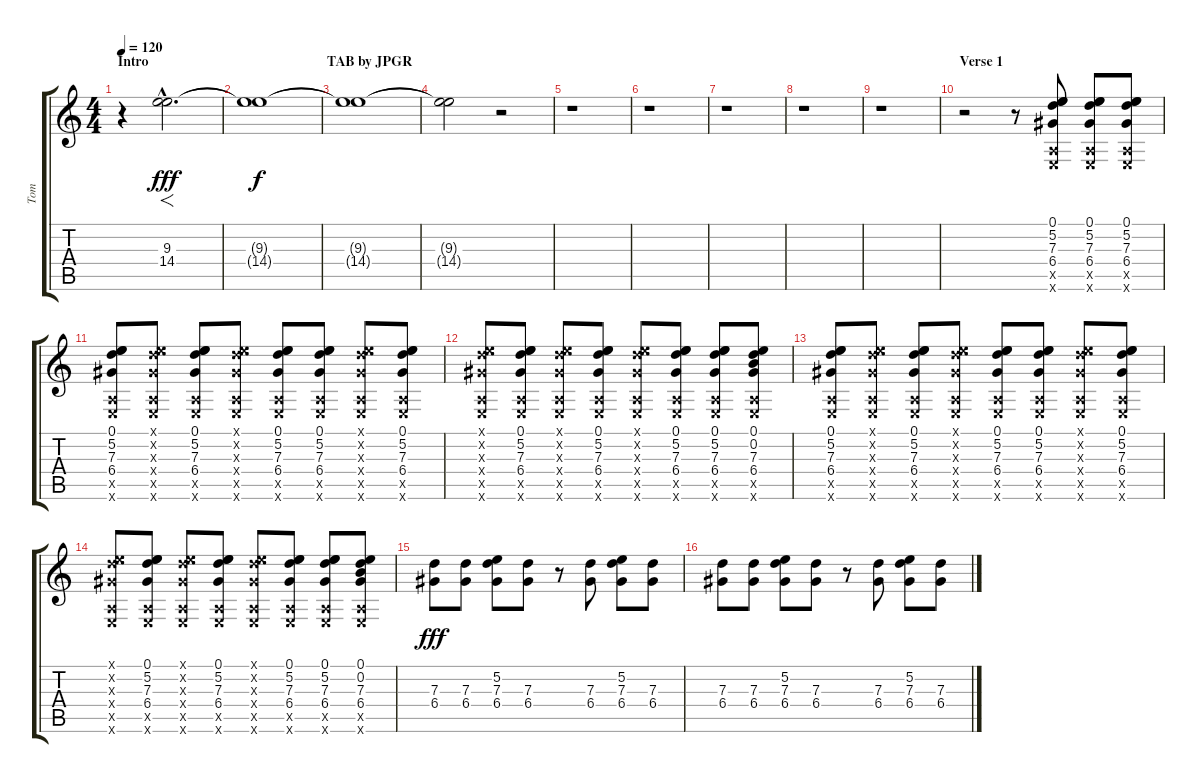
\track ("Tom" "Tom") {instrument acousticguitarsteel}
\staff {score tabs}
\tuning (E4 B3 G3 D3 A2 E2) {hide}
\ts (4 4)
\section ("" "Intro                                                   TAB by JPGR")
\tempo 120
\clef g2
\ks c
r.4{dy fff instrument acousticguitarsteel} (9.3{hac} 14.4{hac}).2{f d volume 13 instrument overdrivenguitar} |
(9.3{t} 14.4{t}).1{dy f} |
(9.3{t} 14.4{t}).1{volume 14 instrument overdrivenguitar} |
(9.3{t} 14.4{t}).2{volume 10 instrument overdrivenguitar} r.2{instrument acousticguitarsteel} |
r.1 |
r.1 |
r.1 |
r.1 |
r.1 |
\section ("" "Verse 1")
r.2 r.8 (0.1 5.2 7.3 6.4 0.5{x} 0.6{x}).8 (0.1 5.2 7.3 6.4 0.5{x} 0.6{x}).8 (0.1 5.2 7.3 6.4 0.5{x} 0.6{x}).8 |
(0.1 5.2 7.3 6.4 0.5{x} 0.6{x}).8 (0.1{x} 5.2{x} 7.3{x} 6.4{x} 0.5{x} 0.6{x}).8 (0.1 5.2 7.3 6.4 0.5{x} 0.6{x}).8 (0.1{x} 5.2{x} 7.3{x} 6.4{x} 0.5{x} 0.6{x}).8 (0.1 5.2 7.3 6.4 0.5{x} 0.6{x}).8 (0.1 5.2 7.3 6.4 0.5{x} 0.6{x}).8 (0.1{x} 5.2{x} 7.3{x} 6.4{x} 0.5{x} 0.6{x}).8 (0.1 5.2 7.3 6.4 0.5{x} 0.6{x}).8 |
(0.1{x} 5.2{x} 7.3{x} 6.4{x} 0.5{x} 0.6{x}).8 (0.1 5.2 7.3 6.4 0.5{x} 0.6{x}).8 (0.1{x} 5.2{x} 7.3{x} 6.4{x} 0.5{x} 0.6{x}).8 (0.1 5.2 7.3 6.4 0.5{x} 0.6{x}).8 (0.1{x} 5.2{x} 7.3{x} 6.4{x} 0.5{x} 0.6{x}).8 (0.1 5.2 7.3 6.4 0.5{x} 0.6{x}).8 (0.1 5.2 7.3 6.4 0.5{x} 0.6{x}).8 (0.1 0.2 7.3 6.4 0.5{x} 0.6{x}).8 |
(0.1 5.2 7.3 6.4 0.5{x} 0.6{x}).8 (0.1{x} 5.2{x} 7.3{x} 6.4{x} 0.5{x} 0.6{x}).8 (0.1 5.2 7.3 6.4 0.5{x} 0.6{x}).8 (0.1{x} 5.2{x} 7.3{x} 6.4{x} 0.5{x} 0.6{x}).8 (0.1 5.2 7.3 6.4 0.5{x} 0.6{x}).8 (0.1 5.2 7.3 6.4 0.5{x} 0.6{x}).8 (0.1{x} 5.2{x} 7.3{x} 6.4{x} 0.5{x} 0.6{x}).8 (0.1 5.2 7.3 6.4 0.5{x} 0.6{x}).8 |
(0.1{x} 5.2{x} 7.3{x} 6.4{x} 0.5{x} 0.6{x}).8 (0.1 5.2 7.3 6.4 0.5{x} 0.6{x}).8 (0.1{x} 5.2{x} 7.3{x} 6.4{x} 0.5{x} 0.6{x}).8 (0.1 5.2 7.3 6.4 0.5{x} 0.6{x}).8 (0.1{x} 5.2{x} 7.3{x} 6.4{x} 0.5{x} 0.6{x}).8 (0.1 5.2 7.3 6.4 0.5{x} 0.6{x}).8 (0.1 5.2 7.3 6.4 0.5{x} 0.6{x}).8 (0.1 0.2 7.3 6.4 0.5{x} 0.6{x}).8 |
(7.3 6.4).8{dy fff} (7.3 6.4).8 (5.2 7.3 6.4).8 (7.3 6.4).8 r.8 (7.3 6.4).8 (5.2 7.3 6.4).8 (7.3 6.4).8 |
(7.3 6.4).8 (7.3 6.4).8 (5.2 7.3 6.4).8 (7.3 6.4).8 r.8 (7.3 6.4).8 (5.2 7.3 6.4).8 (7.3 6.4).8
